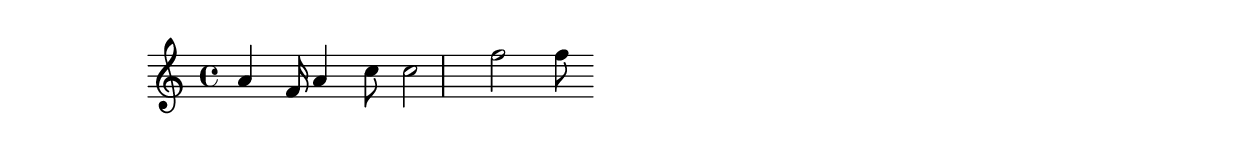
%{
Welcome to LilyPond
===================

Congratulations, LilyPond has been installed successfully.

Now to take it for the first test run.

  1. Save this file

  2. Select

       Compile > Typeset file

  from the menu.

  The file is processed, and

  3.  The PDF viewer will pop up. Click one of the noteheads.


That's it.  For more information, visit http://lilypond.org .

%}

\version "2.20.0"  % necessary for upgrading to future LilyPond versions.

\relative {
a'4 f16 a4 c8 c2 f2 f8 
}
